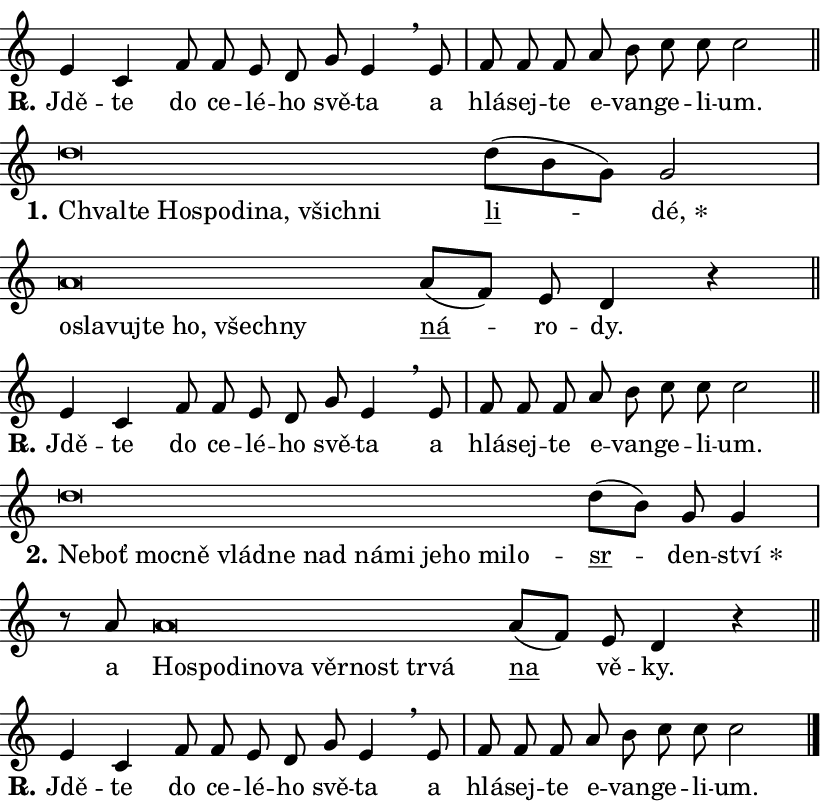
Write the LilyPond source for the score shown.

\version "2.24.0"
\header { tagline = "" }
\paper {
  indent = 0\cm
  top-margin = 0\cm
  right-margin = 0.13\cm % to fit lyric hyphens
  bottom-margin = 0\cm
  left-margin = 0\cm
  paper-width = 14\cm
  page-breaking = #ly:one-page-breaking
  system-system-spacing.basic-distance = #11
  score-system-spacing.basic-distance = #11
  ragged-last = ##f
}


%% Author: Thomas Morley
%% https://lists.gnu.org/archive/html/lilypond-user/2020-05/msg00002.html
#(define (line-position grob)
"Returns position of @var[grob} in current system:
   @code{'start}, if at first time-step
   @code{'end}, if at last time-step
   @code{'middle} otherwise
"
  (let* ((col (ly:item-get-column grob))
         (ln (ly:grob-object col 'left-neighbor))
         (rn (ly:grob-object col 'right-neighbor))
         (col-to-check-left (if (ly:grob? ln) ln col))
         (col-to-check-right (if (ly:grob? rn) rn col))
         (break-dir-left
           (and
             (ly:grob-property col-to-check-left 'non-musical #f)
             (ly:item-break-dir col-to-check-left)))
         (break-dir-right
           (and
             (ly:grob-property col-to-check-right 'non-musical #f)
             (ly:item-break-dir col-to-check-right))))
        (cond ((eqv? 1 break-dir-left) 'start)
              ((eqv? -1 break-dir-right) 'end)
              (else 'middle))))

#(define (tranparent-at-line-position vctor)
  (lambda (grob)
  "Relying on @code{line-position} select the relevant enry from @var{vctor}.
Used to determine transparency,"
    (case (line-position grob)
      ((end) (not (vector-ref vctor 0)))
      ((middle) (not (vector-ref vctor 1)))
      ((start) (not (vector-ref vctor 2))))))

noteHeadBreakVisibility =
#(define-music-function (break-visibility)(vector?)
"Makes @code{NoteHead}s transparent relying on @var{break-visibility}"
#{
  \override NoteHead.transparent =
    #(tranparent-at-line-position break-visibility)
#})

#(define delete-ledgers-for-transparent-note-heads
  (lambda (grob)
    "Reads whether a @code{NoteHead} is transparent.
If so this @code{NoteHead} is removed from @code{'note-heads} from
@var{grob}, which is supposed to be @code{LedgerLineSpanner}.
As a result ledgers are not printed for this @code{NoteHead}"
    (let* ((nhds-array (ly:grob-object grob 'note-heads))
           (nhds-list
             (if (ly:grob-array? nhds-array)
                 (ly:grob-array->list nhds-array)
                 '()))
           ;; Relies on the transparent-property being done before
           ;; Staff.LedgerLineSpanner.after-line-breaking is executed.
           ;; This is fragile ...
           (to-keep
             (remove
               (lambda (nhd)
                 (ly:grob-property nhd 'transparent #f))
               nhds-list)))
      ;; TODO find a better method to iterate over grob-arrays, similiar
      ;; to filter/remove etc for lists
      ;; For now rebuilt from scratch
      (set! (ly:grob-object grob 'note-heads)  '())
      (for-each
        (lambda (nhd)
          (ly:pointer-group-interface::add-grob grob 'note-heads nhd))
        to-keep))))

squashNotes = {
  \override NoteHead.X-extent = #'(-0.2 . 0.2)
  \override NoteHead.Y-extent = #'(-0.75 . 0)
  \override NoteHead.stencil =
    #(lambda (grob)
       (let ((pos (ly:grob-property grob 'staff-position)))
         (begin
           (if (< pos -7) (display "ERROR: Lower brevis then expected\n") (display ""))
           (if (<= pos -6) ly:text-interface::print ly:note-head::print))))
}
unSquashNotes = {
  \revert NoteHead.X-extent
  \revert NoteHead.Y-extent
  \revert NoteHead.stencil
}

hideNotes = \noteHeadBreakVisibility #begin-of-line-visible
unHideNotes = \noteHeadBreakVisibility #all-visible

% work-around for resetting accidentals
% https://lilypond.org/doc/v2.23/Documentation/notation/displaying-rhythms#unmetered-music
cadenzaMeasure = {
  \cadenzaOff
  \partial 1024 s1024
  \cadenzaOn
}

#(define-markup-command (accent layout props text) (markup?)
  "Underline accented syllable"
  (interpret-markup layout props
    #{\markup \override #'(offset . 4.3) \underline { #text }#}))

responsum = \markup \concat {
  "R" \hspace #-1.05 \path #0.1 #'((moveto 0 0.07) (lineto 0.9 0.8)) \hspace #0.05 "."
}

spaceSize = #0.6828661417322834 % exact space size for TeX Gyre Schola

\layout {
  \context {
    \Staff
    \remove "Time_signature_engraver"
    \override LedgerLineSpanner.after-line-breaking = #delete-ledgers-for-transparent-note-heads
  }
  \context {
    \Lyrics {
      \override LyricSpace.minimum-distance = \spaceSize
      \override LyricText.font-name = #"TeX Gyre Schola"
      \override LyricText.font-size = 1
      \override StanzaNumber.font-name = #"TeX Gyre Schola Bold"
      \override StanzaNumber.font-size = 1
    }
  }
  \context {
    \Score 
    \override NoteHead.text =
      #(lambda (grob) 
        (let ((pos (ly:grob-property grob 'staff-position)))
          #{\markup {
            \combine
              \halign #-0.55 \raise #(if (= pos -6) 0 0.5) \override #'(thickness . 2) \draw-line #'(3.2 . 0)
              \musicglyph "noteheads.sM1"
          }#}))
  }
}

% magnetic-lyrics.ily
%
%   written by
%     Jean Abou Samra <jean@abou-samra.fr>
%     Werner Lemberg <wl@gnu.org>
%
%   adapted by
%     Jiri Hon <jiri.hon@gmail.com>
%
% Version 2022-Apr-15

% https://www.mail-archive.com/lilypond-user@gnu.org/msg149350.html

#(define (Left_hyphen_pointer_engraver context)
   "Collect syllable-hyphen-syllable occurrences in lyrics and store
them in properties.  This engraver only looks to the left.  For
example, if the lyrics input is @code{foo -- bar}, it does the
following.

@itemize @bullet
@item
Set the @code{text} property of the @code{LyricHyphen} grob between
@q{foo} and @q{bar} to @code{foo}.

@item
Set the @code{left-hyphen} property of the @code{LyricText} grob with
text @q{foo} to the @code{LyricHyphen} grob between @q{foo} and
@q{bar}.
@end itemize

Use this auxiliary engraver in combination with the
@code{lyric-@/text::@/apply-@/magnetic-@/offset!} hook."
   (let ((hyphen #f)
         (text #f))
     (make-engraver
      (acknowledgers
       ((lyric-syllable-interface engraver grob source-engraver)
        (set! text grob)))
      (end-acknowledgers
       ((lyric-hyphen-interface engraver grob source-engraver)
        ;(when (not (grob::has-interface grob 'lyric-space-interface))
          (set! hyphen grob)));)
      ((stop-translation-timestep engraver)
       (when (and text hyphen)
         (ly:grob-set-object! text 'left-hyphen hyphen))
       (set! text #f)
       (set! hyphen #f)))))

#(define (lyric-text::apply-magnetic-offset! grob)
   "If the space between two syllables is less than the value in
property @code{LyricText@/.details@/.squash-threshold}, move the right
syllable to the left so that it gets concatenated with the left
syllable.

Use this function as a hook for
@code{LyricText@/.after-@/line-@/breaking} if the
@code{Left_@/hyphen_@/pointer_@/engraver} is active."
   (let ((hyphen (ly:grob-object grob 'left-hyphen #f)))
     (when hyphen
       (let ((left-text (ly:spanner-bound hyphen LEFT)))
         (when (grob::has-interface left-text 'lyric-syllable-interface)
           (let* ((common (ly:grob-common-refpoint grob left-text X))
                  (this-x-ext (ly:grob-extent grob common X))
                  (left-x-ext
                   (begin
                     ;; Trigger magnetism for left-text.
                     (ly:grob-property left-text 'after-line-breaking)
                     (ly:grob-extent left-text common X)))
                  ;; `delta` is the gap width between two syllables.
                  (delta (- (interval-start this-x-ext)
                            (interval-end left-x-ext)))
                  (details (ly:grob-property grob 'details))
                  (threshold (assoc-get 'squash-threshold details 0.2)))
             (when (< delta threshold)
               (let* (;; We have to manipulate the input text so that
                      ;; ligatures crossing syllable boundaries are not
                      ;; disabled.  For languages based on the Latin
                      ;; script this is essentially a beautification.
                      ;; However, for non-Western scripts it can be a
                      ;; necessity.
                      (lt (ly:grob-property left-text 'text))
                      (rt (ly:grob-property grob 'text))
                      (is-space (grob::has-interface hyphen 'lyric-space-interface))
                      (space (if is-space " " ""))
                      (extra-delta (if is-space spaceSize 0))
                      ;; Append new syllable.
                      (ltrt-space (if (and (string? lt) (string? rt))
                                (string-append lt space rt)
                                (make-concat-markup (list lt space rt))))
                      ;; Right-align `ltrt` to the right side.
                      (ltrt-space-markup (grob-interpret-markup
                               grob
                               (make-translate-markup
                                (cons (interval-length this-x-ext) 0)
                                (make-right-align-markup ltrt-space)))))
                 (begin
                   ;; Don't print `left-text`.
                   (ly:grob-set-property! left-text 'stencil #f)
                   ;; Set text and stencil (which holds all collected
                   ;; syllables so far) and shift it to the left.
                   (ly:grob-set-property! grob 'text ltrt-space)
                   (ly:grob-set-property! grob 'stencil ltrt-space-markup)
                   (ly:grob-translate-axis! grob (- (- delta extra-delta)) X))))))))))


#(define (lyric-hyphen::displace-bounds-first grob)
   ;; Make very sure this callback isn't triggered too early.
   (let ((left (ly:spanner-bound grob LEFT))
         (right (ly:spanner-bound grob RIGHT)))
     (ly:grob-property left 'after-line-breaking)
     (ly:grob-property right 'after-line-breaking)
     (ly:lyric-hyphen::print grob)))

squashThreshold = #0.4

\layout {
  \context {
    \Lyrics
    \consists #Left_hyphen_pointer_engraver
    \override LyricText.after-line-breaking =
      #lyric-text::apply-magnetic-offset!
    \override LyricHyphen.stencil = #lyric-hyphen::displace-bounds-first
    \override LyricText.details.squash-threshold = \squashThreshold
    \override LyricHyphen.minimum-distance = 0
    \override LyricHyphen.minimum-length = \squashThreshold
  }
}

squashText = \override LyricText.details.squash-threshold = 9999
unSquashText = \override LyricText.details.squash-threshold = \squashThreshold

leftText = \override LyricText.self-alignment-X = #LEFT
unLeftText = \revert LyricText.self-alignment-X

starOffset = #(lambda (grob) 
                (let ((x_offset (ly:self-alignment-interface::aligned-on-x-parent grob)))
                  (if (= x_offset 0) 0 (+ x_offset 1.2))))

star = #(define-music-function (syllable)(string?)
"Append star separator at the end of a syllable"
#{
  \once \override LyricText.X-offset = #starOffset
  \lyricmode { \markup {
    #syllable
    \override #'((font-name . "TeX Gyre Schola Bold")) \hspace #0.2 \lower #0.65 \larger "*"
  } }
#})

starAccent = #(define-music-function (syllable)(string?)
"Append star separator at the end of a syllable and make accent"
#{
  \once \override LyricText.X-offset = #starOffset
  \lyricmode { \markup {
    \accent #syllable
    \override #'((font-name . "TeX Gyre Schola Bold")) \hspace #0.2 \lower #0.65 \larger "*"
  } }
#})

breath = #(define-music-function (syllable)(string?)
"Append breathing indicator at the end of a syllable"
#{
  \lyricmode { \markup { #syllable "+" } }
#})

optionalBreath = #(define-music-function (syllable)(string?)
"Append optional breathing indicator at the end of a syllable"
#{
  \lyricmode { \markup { #syllable "(+)" } }
#})


\score {
    <<
        \new Voice = "melody" { \cadenzaOn \key c \major \relative { e'4 c f8 f e d \bar "" g e4 \breathe e8 \cadenzaMeasure \bar "|" f f f a b c c c2 \cadenzaMeasure \bar "||" \break } }
        \new Lyrics \lyricsto "melody" { \lyricmode { \set stanza = \responsum
Jdě -- te do ce -- lé -- ho svě -- ta a hlá -- sej -- te e -- van -- ge -- li -- um. } }
    >>
    \layout {}
}

\score {
    <<
        \new Voice = "melody" { \cadenzaOn \key c \major \relative { \squashNotes d''\breve*1/16 \hideNotes \breve*1/16 \bar "" \breve*1/16 \bar "" \breve*1/16 \bar "" \breve*1/16 \bar "" \breve*1/16 \bar "" \breve*1/16 \breve*1/16 \bar "" \unHideNotes \unSquashNotes \bar "" d8[( b g)] g2 \cadenzaMeasure \bar "|" \squashNotes a\breve*1/16 \hideNotes \breve*1/16 \bar "" \breve*1/16 \bar "" \breve*1/16 \bar "" \breve*1/16 \bar "" \breve*1/16 \breve*1/16 \bar "" \unHideNotes \unSquashNotes \bar "" a8[( f)] e d4 r \cadenzaMeasure \bar "||" \break } }
        \new Lyrics \lyricsto "melody" { \lyricmode { \set stanza = "1."
\leftText Chval -- \squashText te Ho -- spo -- di -- na, všich -- ni \unLeftText \unSquashText \markup \accent li -- \star dé, \leftText o -- \squashText sla -- vuj -- te ho, všech -- ny \unLeftText \unSquashText \markup \accent ná -- ro -- dy. } }
    >>
    \layout {}
}

\score {
    <<
        \new Voice = "melody" { \cadenzaOn \key c \major \relative { e'4 c f8 f e d \bar "" g e4 \breathe e8 \cadenzaMeasure \bar "|" f f f a b c c c2 \cadenzaMeasure \bar "||" \break } }
        \new Lyrics \lyricsto "melody" { \lyricmode { \set stanza = \responsum
Jdě -- te do ce -- lé -- ho svě -- ta a hlá -- sej -- te e -- van -- ge -- li -- um. } }
    >>
    \layout {}
}

\score {
    <<
        \new Voice = "melody" { \cadenzaOn \key c \major \relative { \squashNotes d''\breve*1/16 \hideNotes \breve*1/16 \bar "" \breve*1/16 \bar "" \breve*1/16 \bar "" \breve*1/16 \bar "" \breve*1/16 \bar "" \breve*1/16 \bar "" \breve*1/16 \bar "" \breve*1/16 \bar "" \breve*1/16 \bar "" \breve*1/16 \bar "" \breve*1/16 \breve*1/16 \bar "" \unHideNotes \unSquashNotes \bar "" d8[( b)] g g4 \cadenzaMeasure \bar "|" r8 a8 \squashNotes a\breve*1/16 \hideNotes \breve*1/16 \bar "" \breve*1/16 \bar "" \breve*1/16 \bar "" \breve*1/16 \bar "" \breve*1/16 \bar "" \breve*1/16 \bar "" \breve*1/16 \breve*1/16 \bar "" \unHideNotes \unSquashNotes \bar "" a8[( f)] e d4 r \cadenzaMeasure \bar "||" \break } }
        \new Lyrics \lyricsto "melody" { \lyricmode { \set stanza = "2."
\leftText Ne -- \squashText boť moc -- ně vlád -- ne nad ná -- mi je -- ho mi -- lo -- \unLeftText \unSquashText \markup \accent sr -- den -- \star ství a \leftText Ho -- \squashText spo -- di -- no -- va věr -- nost tr -- vá \unLeftText \unSquashText \markup \accent na vě -- ky. } }
    >>
    \layout {}
}

\score {
    <<
        \new Voice = "melody" { \cadenzaOn \key c \major \relative { e'4 c f8 f e d \bar "" g e4 \breathe e8 \cadenzaMeasure \bar "|" f f f a b c c c2 \cadenzaMeasure \bar "||" \break } \bar "|." }
        \new Lyrics \lyricsto "melody" { \lyricmode { \set stanza = \responsum
Jdě -- te do ce -- lé -- ho svě -- ta a hlá -- sej -- te e -- van -- ge -- li -- um. } }
    >>
    \layout {}
}
